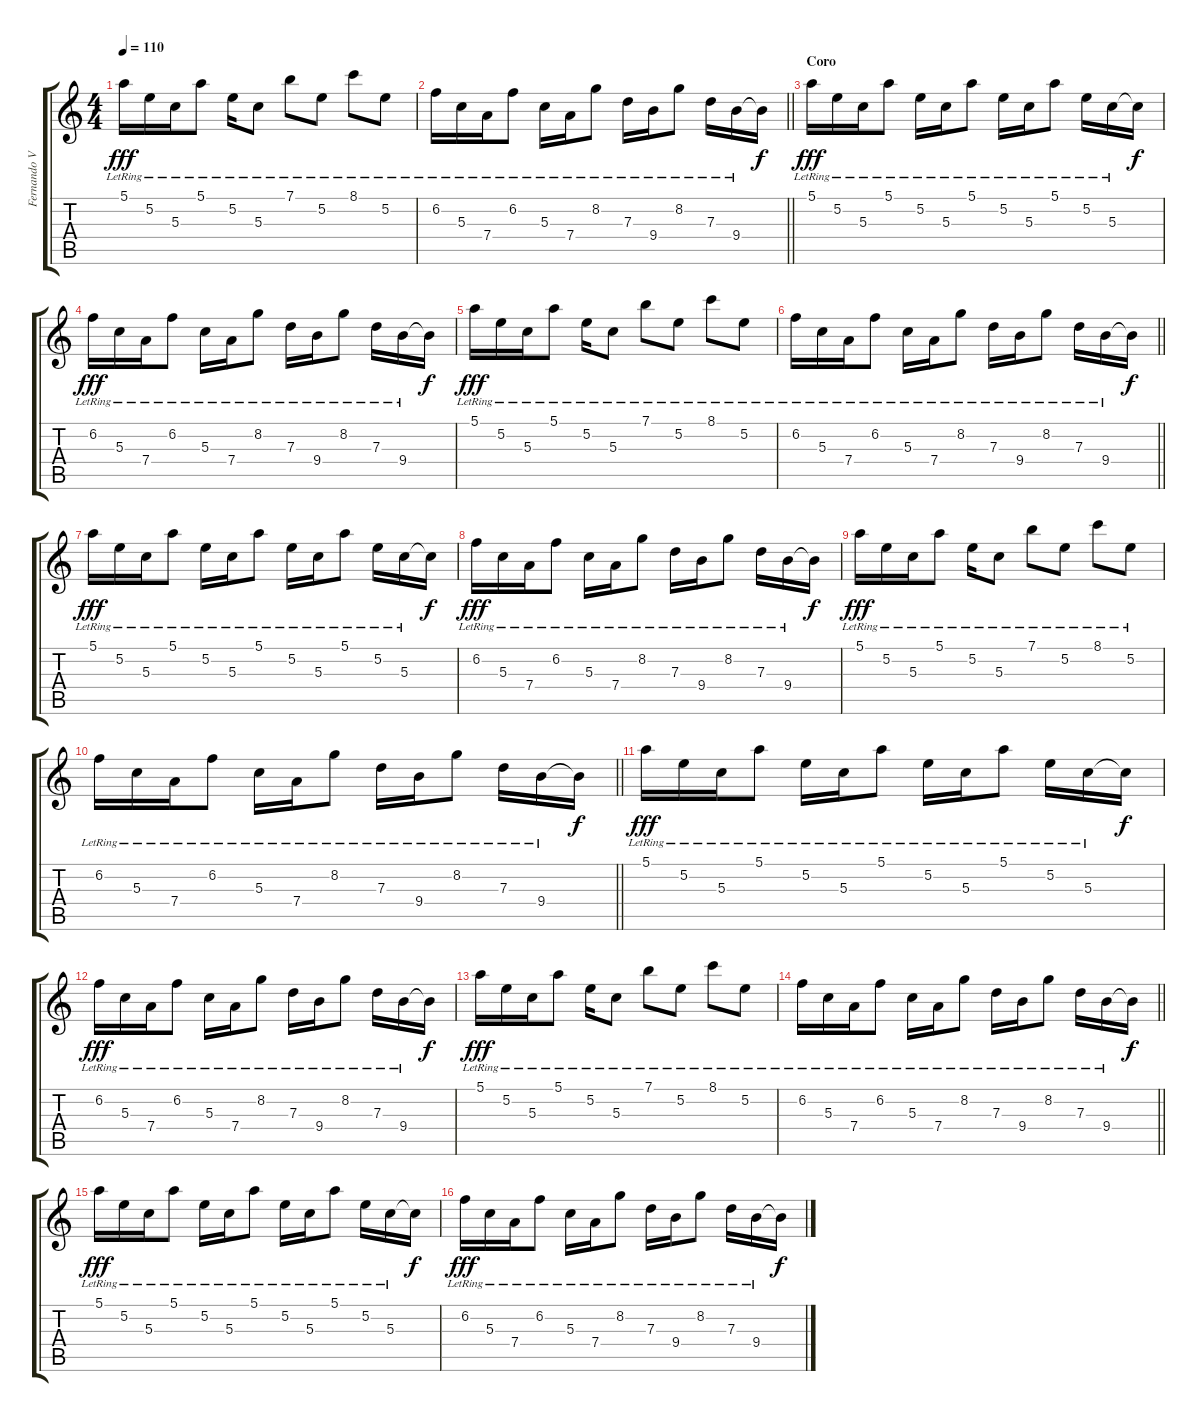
\track ("Fernando Vallin" "Fernando V") {instrument electricguitarjazz}
\staff {score tabs}
\tuning (E4 B3 G3 D3 A2 E2) {hide}
\ts (4 4)
\tempo 110
\clef g2
\ks c
5.1{lr}.16{dy fff} 5.2{lr}.16 5.3{lr}.16 5.1{lr}.8 5.2{lr}.16 5.3{lr}.8 7.1{lr}.8 5.2{lr}.8 8.1{lr}.8 5.2{lr}.8 |
\barLineRight lightlight
6.2{lr}.16 5.3{lr}.16 7.4{lr}.16 6.2{lr}.8 5.3{lr}.16 7.4{lr}.16 8.2{lr}.8 7.3{lr}.16 9.4{lr}.16 8.2{lr}.8 7.3{lr}.16 9.4{lr}.16 9.4{t}.16{dy f} |
\section ("" "Coro")
5.1{lr}.16{dy fff} 5.2{lr}.16 5.3{lr}.16 5.1{lr}.8 5.2{lr}.16 5.3{lr}.16 5.1{lr}.8 5.2{lr}.16 5.3{lr}.16 5.1{lr}.8 5.2{lr}.16 5.3{lr}.16 5.3{t}.16{dy f} |
6.2{lr}.16{dy fff} 5.3{lr}.16 7.4{lr}.16 6.2{lr}.8 5.3{lr}.16 7.4{lr}.16 8.2{lr}.8 7.3{lr}.16 9.4{lr}.16 8.2{lr}.8 7.3{lr}.16 9.4{lr}.16 9.4{t}.16{dy f} |
5.1{lr}.16{dy fff} 5.2{lr}.16 5.3{lr}.16 5.1{lr}.8 5.2{lr}.16 5.3{lr}.8 7.1{lr}.8 5.2{lr}.8 8.1{lr}.8 5.2{lr}.8 |
\barLineRight lightlight
6.2{lr}.16 5.3{lr}.16 7.4{lr}.16 6.2{lr}.8 5.3{lr}.16 7.4{lr}.16 8.2{lr}.8 7.3{lr}.16 9.4{lr}.16 8.2{lr}.8 7.3{lr}.16 9.4{lr}.16 9.4{t}.16{dy f} |
5.1{lr}.16{dy fff} 5.2{lr}.16 5.3{lr}.16 5.1{lr}.8 5.2{lr}.16 5.3{lr}.16 5.1{lr}.8 5.2{lr}.16 5.3{lr}.16 5.1{lr}.8 5.2{lr}.16 5.3{lr}.16 5.3{t}.16{dy f} |
6.2{lr}.16{dy fff} 5.3{lr}.16 7.4{lr}.16 6.2{lr}.8 5.3{lr}.16 7.4{lr}.16 8.2{lr}.8 7.3{lr}.16 9.4{lr}.16 8.2{lr}.8 7.3{lr}.16 9.4{lr}.16 9.4{t}.16{dy f} |
5.1{lr}.16{dy fff} 5.2{lr}.16 5.3{lr}.16 5.1{lr}.8 5.2{lr}.16 5.3{lr}.8 7.1{lr}.8 5.2{lr}.8 8.1{lr}.8 5.2{lr}.8 |
\barLineRight lightlight
6.2{lr}.16 5.3{lr}.16 7.4{lr}.16 6.2{lr}.8 5.3{lr}.16 7.4{lr}.16 8.2{lr}.8 7.3{lr}.16 9.4{lr}.16 8.2{lr}.8 7.3{lr}.16 9.4{lr}.16 9.4{t}.16{dy f} |
5.1{lr}.16{dy fff} 5.2{lr}.16 5.3{lr}.16 5.1{lr}.8 5.2{lr}.16 5.3{lr}.16 5.1{lr}.8 5.2{lr}.16 5.3{lr}.16 5.1{lr}.8 5.2{lr}.16 5.3{lr}.16 5.3{t}.16{dy f} |
6.2{lr}.16{dy fff} 5.3{lr}.16 7.4{lr}.16 6.2{lr}.8 5.3{lr}.16 7.4{lr}.16 8.2{lr}.8 7.3{lr}.16 9.4{lr}.16 8.2{lr}.8 7.3{lr}.16 9.4{lr}.16 9.4{t}.16{dy f} |
5.1{lr}.16{dy fff} 5.2{lr}.16 5.3{lr}.16 5.1{lr}.8 5.2{lr}.16 5.3{lr}.8 7.1{lr}.8 5.2{lr}.8 8.1{lr}.8 5.2{lr}.8 |
\barLineRight lightlight
6.2{lr}.16 5.3{lr}.16 7.4{lr}.16 6.2{lr}.8 5.3{lr}.16 7.4{lr}.16 8.2{lr}.8 7.3{lr}.16 9.4{lr}.16 8.2{lr}.8 7.3{lr}.16 9.4{lr}.16 9.4{t}.16{dy f} |
5.1{lr}.16{dy fff} 5.2{lr}.16 5.3{lr}.16 5.1{lr}.8 5.2{lr}.16 5.3{lr}.16 5.1{lr}.8 5.2{lr}.16 5.3{lr}.16 5.1{lr}.8 5.2{lr}.16 5.3{lr}.16 5.3{t}.16{dy f} |
6.2{lr}.16{dy fff} 5.3{lr}.16 7.4{lr}.16 6.2{lr}.8 5.3{lr}.16 7.4{lr}.16 8.2{lr}.8 7.3{lr}.16 9.4{lr}.16 8.2{lr}.8 7.3{lr}.16 9.4{lr}.16 9.4{t}.16{dy f}
